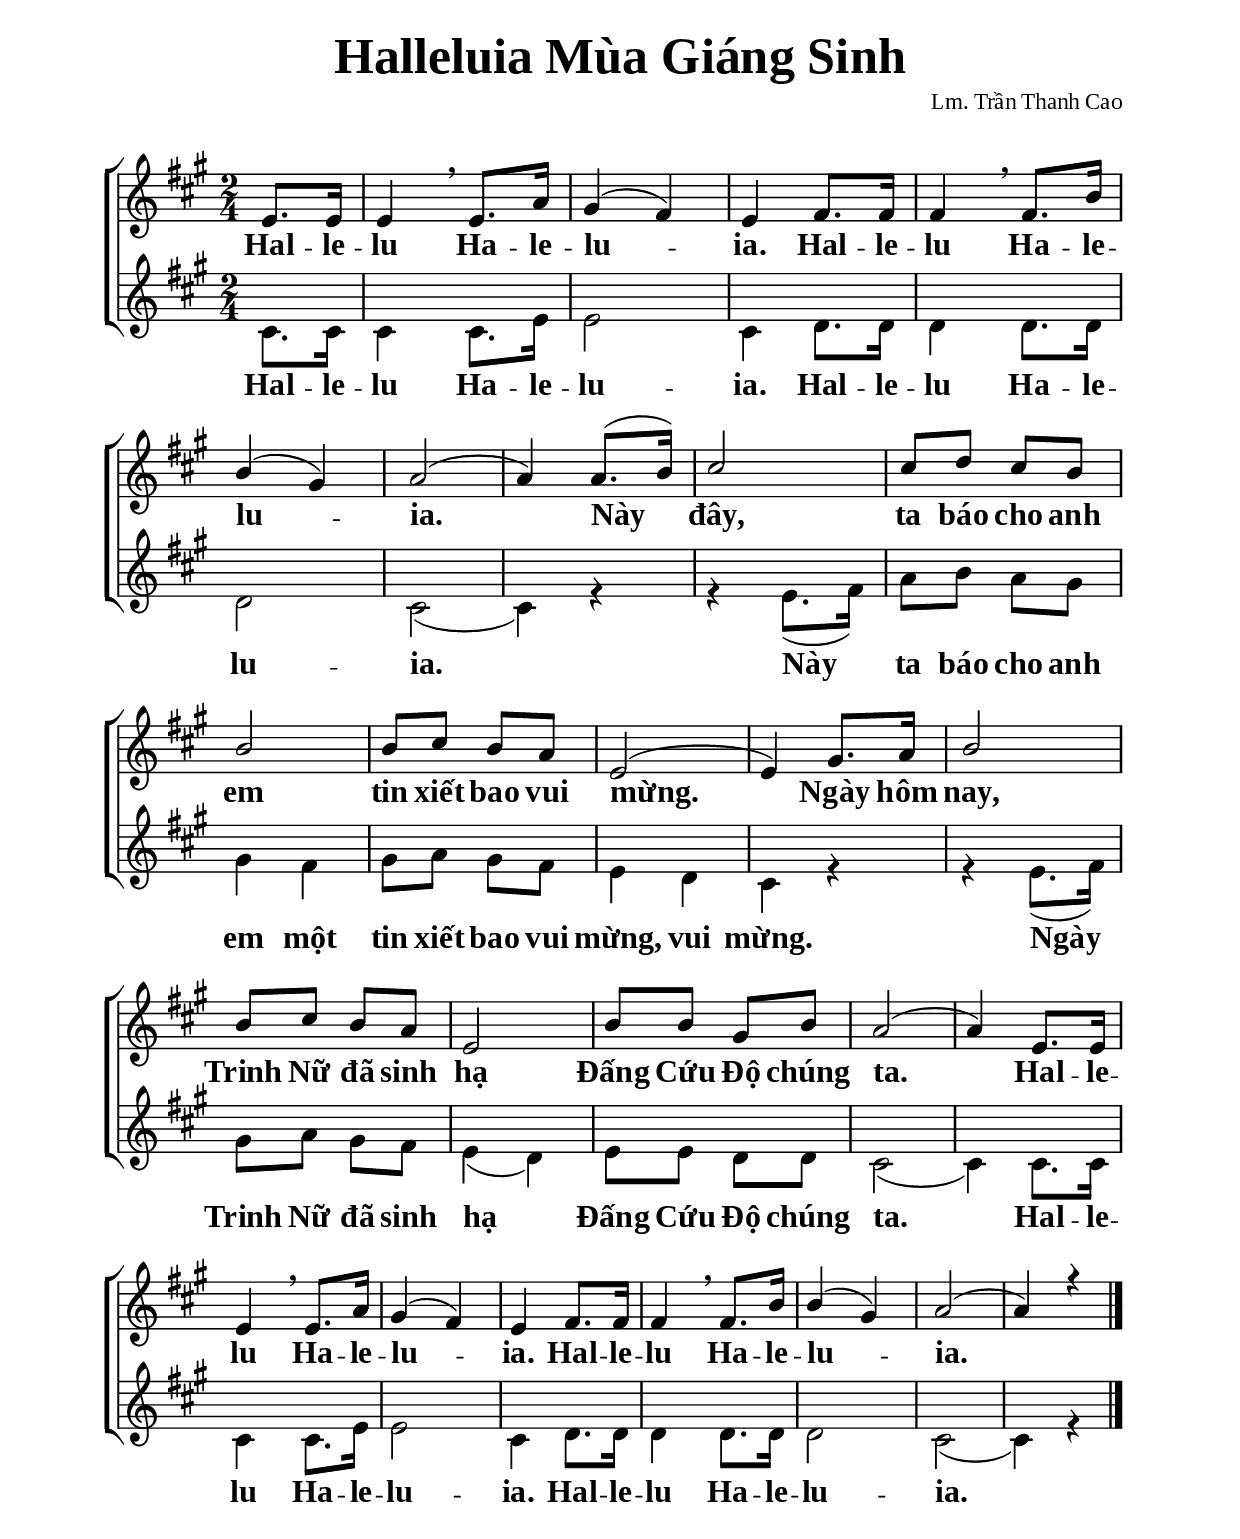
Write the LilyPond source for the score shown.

% Cài đặt chung
\version "2.20.0"
\include "english.ly"

\header {
  title = \markup { \fontsize #3 "Halleluia Mùa Giáng Sinh" }
  poet = " "
  composer = "Lm. Trần Thanh Cao"
  arranger = " "
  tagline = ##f
}

\paper {
  #(set-paper-size "a4")
  top-margin = 10\mm
  bottom-margin = 10\mm
  left-margin = 20\mm
  right-margin = 20\mm
  indent = #0
  #(define fonts
    (make-pango-font-tree
      "Liberation Serif"
      "Liberation Serif"
      "Liberation Serif"
      (/ 20 20)))
  page-count = #1
  system-system-spacing.basic-distance = #17
}

% Nhạc điệp khúc
nhacDiepKhucSop= \relative c' {
  \partial 4 e8. e16 |
  e4 \breathe e8. a16 |
  gs4 (fs) |
  e fs8. fs16 |
  fs4 \breathe fs8. b16 |
  b4 (gs) |
  a2 ( |
  a4) a8. (b16) |
  cs2 |
  cs8 d cs b |
  b2 |
  b8 cs b a |
  e2 ( |
  e4) gs8. a16 |
  b2 |
  b8 cs b a |
  e2 |
  b'8 b gs b |
  a2 ( |
  a4) e8. e16 |
  e4 \breathe e8. a16 |
  gs4 (fs) |
  e fs8. fs16 |
  fs4 \breathe fs8. b16 |
  b4 (gs) |
  a2 ( |
  a4) r \bar "|."
}

nhacDiepKhucBas = \relative c' {
  cs8. cs16 |
  cs4 cs8. e16 |
  e2 |
  cs4 d8. d16 |
  d4 d8. d16 |
  d2 |
  cs2 ( |
  cs4) r |
  r e8. (fs16) |
  a8 b a gs |
  gs4 fs |
  gs8 a gs fs |
  e4 d |
  cs r |
  r e8. (fs16) |
  gs8 a gs fs |
  e4 (d) |
  e8 e d d |
  cs2 ( |
  cs4) cs8. cs16 |
  cs4 cs8. e16 |
  e2 |
  cs4 d8. d16 |
  d4 d8. d16 |
  d2 |
  cs2 ( |
  cs4) r
}

% Lời điệp khúc
loiDiepKhucSop = \lyricmode {
  Hal -- le -- lu Ha -- le -- lu -- ia.
  Hal -- le -- lu Ha -- le -- lu -- ia.
  Này đây, ta báo cho anh em tin xiết bao vui mừng.
  Ngày hôm nay, Trinh Nữ đã sinh hạ Đấng Cứu Độ chúng ta.
  Hal -- le -- lu Ha -- le -- lu -- ia.
  Hal -- le -- lu Ha -- le -- lu -- ia.
}

loiDiepKhucBas = \lyricmode {
  Hal -- le -- lu Ha -- le -- lu -- ia.
  Hal -- le -- lu Ha -- le -- lu -- ia.
  Này ta báo cho anh em một tin xiết bao vui mừng, vui mừng.
  Ngày Trinh Nữ đã sinh hạ Đấng Cứu Độ chúng ta.
  Hal -- le -- lu Ha -- le -- lu -- ia.
  Hal -- le -- lu Ha -- le -- lu -- ia.
}


% Dàn trang
\score {
  \new ChoirStaff <<
    \new Staff \with {
        \consists "Merge_rests_engraver"
        \magnifyStaff #(magstep +1)
      }
      <<
      \new Voice = beSop {
        \voiceOne \key a \major \time 2/4 \nhacDiepKhucSop
      }
      \new Lyrics \lyricsto beSop \loiDiepKhucSop
    >>
    \new Staff \with {
        \consists "Merge_rests_engraver"
        \magnifyStaff #(magstep +1)
      }
      <<
      \new Voice = beBas {
        \voiceTwo \key a \major \time 2/4 \nhacDiepKhucBas
      }
      \new Lyrics \lyricsto beBas \loiDiepKhucBas
    >>
  >>
  \layout {
    \override Lyrics.LyricText.font-series = #'bold
    \override Lyrics.LyricText.font-size = #+3
    \override Lyrics.LyricSpace.minimum-distance = #0.5
    \override Score.BarNumber.break-visibility = ##(#f #f #f)
    \override Score.SpacingSpanner.uniform-stretching = ##t
  }
}
